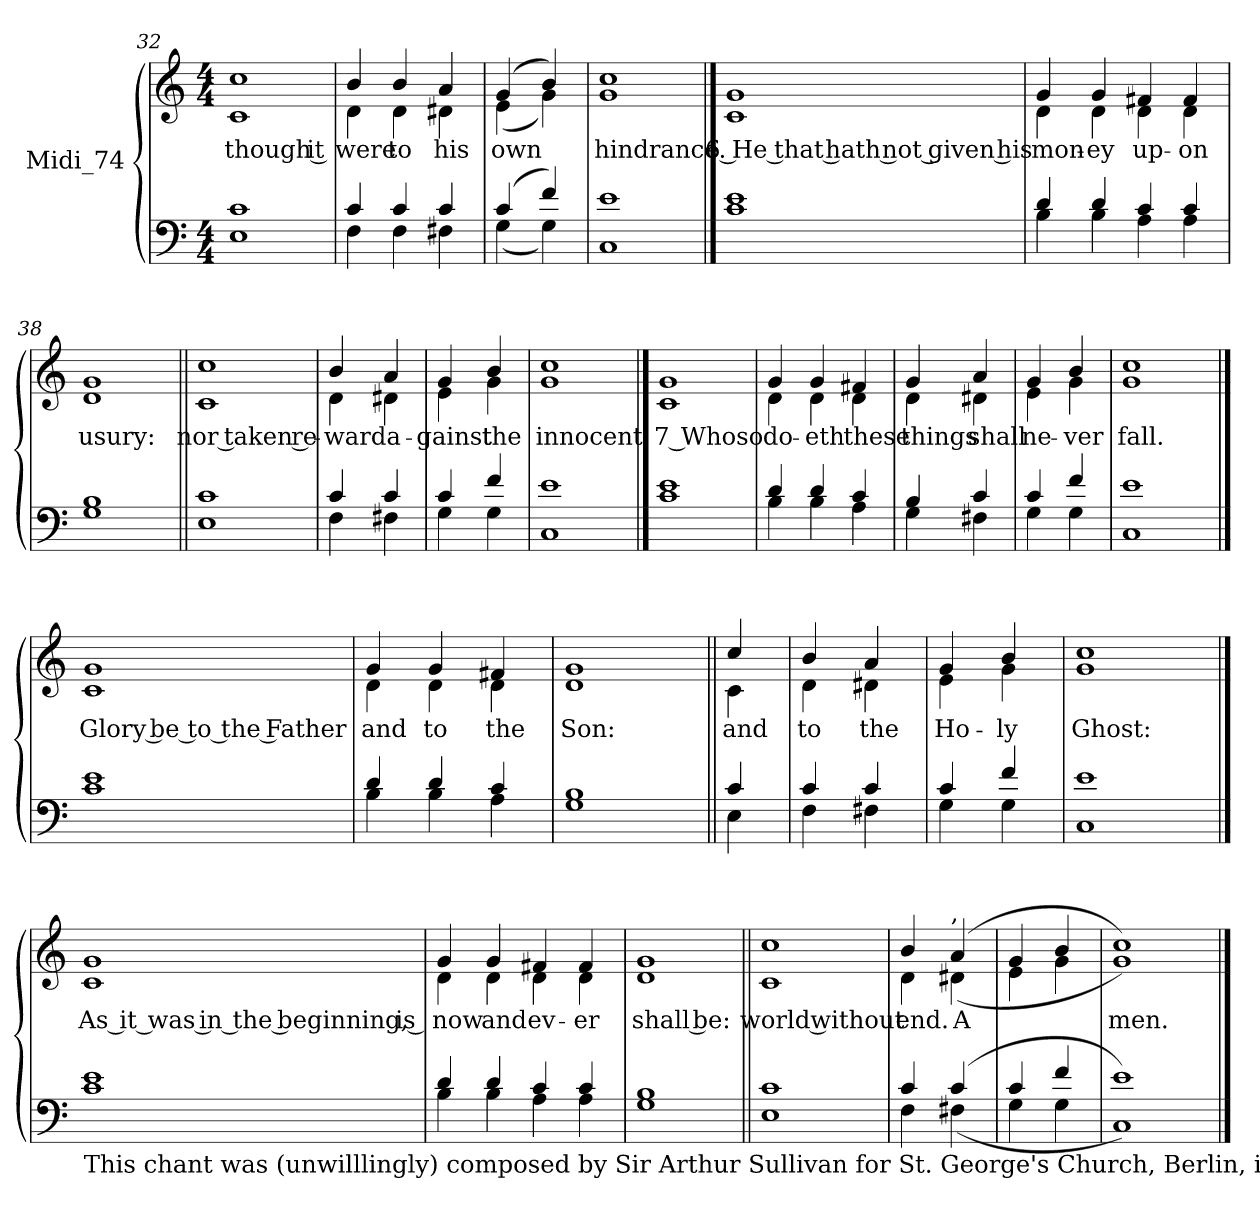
**kern	**kern	**text
*part2	*part1	*part1
*staff2	*staff1	*staff1
*I"Midi_74	*I"Midi_74	*
!!LO:LB:g=z
*clefF4	*clefG2	*
*k[]	*k[]	*
*C:	*C:	*
*M4/4	*M4/4	*
=32	=32	=32
*^	*	*
!	!	!	!LO:LY:b
*	*	*^	*
1c	1E	1cc	1c	though it
=33	=33	=33	=33	=33
!	!	!	!	!LO:LY:b
4c	4F	4b	4d	were
!	!	!	!	!LO:LY:b
4c	4F	4b	4d	to
!	!	!	!	!LO:LY:b
4c	4F#X	4a	4d#X	his
=34	=34	=34	=34	=34
!	!	!	!	!LO:LY:b
(>4c	(<4G	(>4g	(<4e	own
4f)	4G)	4b)	4g)	.
=35	=35	=35	=35	=35
!	!	!	!	!LO:LY:b
1e	1C	1cc	1g	hindrance.
!!LO:LB:g=z	!!
==36	==36	==36	==36	==36
!	!	!	!	!LO:LY:b
1e	1c	1g	1c	6 He that hath not given his
=37	=37	=37	=37	=37
!	!	!	!	!LO:LY:b
4d	4B	4g	4d	mon-
!	!	!	!	!LO:LY:b
4d	4B	4g	4d	-ey
!	!	!	!	!LO:LY:b
4c	4A	4f#X	4d	up-
!	!	!	!	!LO:LY:b
4c	4A	4f#	4d	-on
=38	=38	=38	=38	=38
!	!	!	!	!LO:LY:b
1B	1G	1g	1d	usury:
=39||	=39||	=39||	=39||	=39||
!	!	!	!	!LO:LY:b
1c	1E	1cc	1c	nor taken re-
=40	=40	=40	=40	=40
!	!	!	!	!LO:LY:b
4c	4F	4b	4d	-ward
!	!	!	!	!LO:LY:b
4c	4F#X	4a	4d#X	a-
=41	=41	=41	=41	=41
!	!	!	!	!LO:LY:b
4c	4G	4g	4e	-gainst
!	!	!	!	!LO:LY:b
4f	4G	4b	4g	the
=42	=42	=42	=42	=42
!	!	!	!	!LO:LY:b
1e	1C	1cc	1g	innocent.
!!LO:LB:g=z	!!
==43	==43	==43	==43	==43
!	!	!	!	!LO:LY:b
1e	1c	1g	1c	7 Whoso
=44	=44	=44	=44	=44
!	!	!	!	!LO:LY:b
4d	4B	4g	4d	do-
!	!	!	!	!LO:LY:b
4d	4B	4g	4d	-eth
!	!	!	!	!LO:LY:b
4c	4A	4f#X	4d	these
=45	=45	=45	=45	=45
!	!	!	!	!LO:LY:b
4B	4G	4g	4d	things
!	!	!	!	!LO:LY:b
4c	4F#X	4a	4d#X	shall
=46	=46	=46	=46	=46
!	!	!	!	!LO:LY:b
4c	4G	4g	4e	ne-
!	!	!	!	!LO:LY:b
4f	4G	4b	4g	-ver
=47	=47	=47	=47	=47
!	!	!	!	!LO:LY:b
1e	1C	1cc	1g	fall.
!!LO:LB:g=z	!!
==48	==48	==48	==48	==48
!	!	!	!	!LO:LY:b
1e	1c	1g	1c	Glory be to the Father
=49	=49	=49	=49	=49
!	!	!	!	!LO:LY:b
4d	4B	4g	4d	and
!	!	!	!	!LO:LY:b
4d	4B	4g	4d	to
!	!	!	!	!LO:LY:b
4c	4A	4f#X	4d	the
=50	=50	=50	=50	=50
!	!	!	!	!LO:LY:b
1B	1G	1g	1d	Son:
=51||	=51||	=51||	=51||	=51||
!	!	!	!	!LO:LY:b
4c	4E	4cc	4c	and
=52	=52	=52	=52	=52
!	!	!	!	!LO:LY:b
4c	4F	4b	4d	to
!	!	!	!	!LO:LY:b
4c	4F#X	4a	4d#X	the
=53	=53	=53	=53	=53
!	!	!	!	!LO:LY:b
4c	4G	4g	4e	Ho-
!	!	!	!	!LO:LY:b
4f	4G	4b	4g	-ly
=54	=54	=54	=54	=54
!	!	!	!	!LO:LY:b
1e	1C	1cc	1g	Ghost:
!!LO:LB:g=z	!!
==55	==55	==55	==55	==55
!LO:TX:b:t=This chant was (unwilllingly) composed by Sir Arthur Sullivan for St. George's Church, Berlin, in 1887.	!	!	!	!
!	!	!	!	!LO:LY:b
1e	1c	1g	1c	As it was in the beginning, is
=56	=56	=56	=56	=56
!	!	!	!	!LO:LY:b
4d	4B	4g	4d	now
!	!	!	!	!LO:LY:b
4d	4B	4g	4d	and
!	!	!	!	!LO:LY:b
4c	4A	4f#X	4d	ev-
!	!	!	!	!LO:LY:b
4c	4A	4f#	4d	-er
=57	=57	=57	=57	=57
!	!	!	!	!LO:LY:b
1B	1G	1g	1d	shall be:
=58||	=58||	=58||	=58||	=58||
!	!	!	!	!LO:LY:b
1c	1E	1cc	1c	world without
=59	=59	=59	=59	=59
!	!	!	!	!LO:LY:b
4c	4F	4b	4d	end.
!	!	!LO:TX:a:t=,	!	!
!	!	!	!	!LO:LY:b
(>4c	(<4F#X	(>4a	(<4d#X	A
=60	=60	=60	=60	=60
4c	4G	4g	4e	.
4f	4G	4b	4g	.
=61	=61	=61	=61	=61
!	!	!	!	!LO:LY:b
1e)	1C)	1cc)	1g)	men.
*v	*v	*	*	*
*	*v	*v	*
==	==	==
*-	*-	*-
